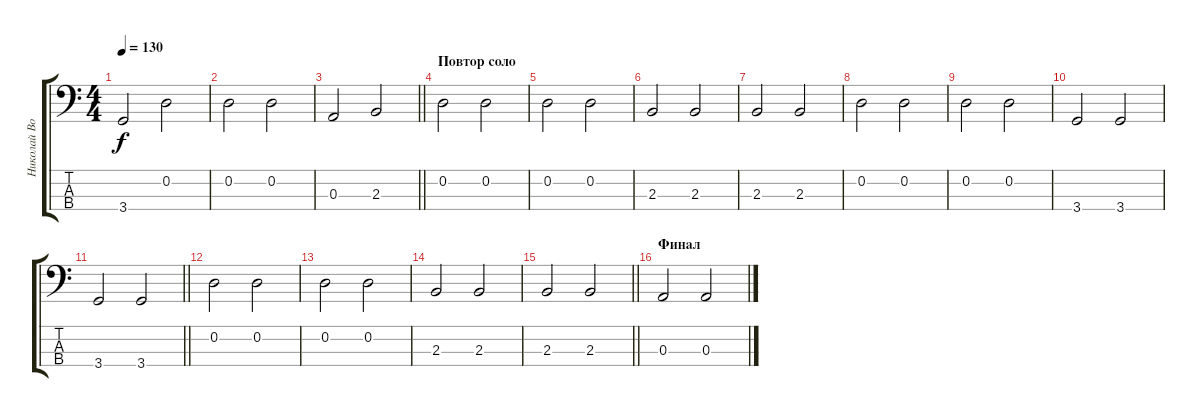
\track ("Николай Воронов (бас-гитара)" "Николай Во") {instrument fretlessbass}
\staff {score tabs}
\tuning (G2 D2 A1 E1) {hide}
\ts (4 4)
\tempo 130
\clef f4
\ks c
3.4.2{dy f} 0.2.2 |
0.2.2 0.2.2 |
\barLineRight lightlight
0.3.2 2.3.2 |
\section ("" "Повтор соло")
0.2.2 0.2.2 |
0.2.2 0.2.2 |
2.3.2 2.3.2 |
2.3.2 2.3.2 |
0.2.2 0.2.2 |
0.2.2 0.2.2 |
3.4.2 3.4.2 |
\barLineRight lightlight
3.4.2 3.4.2 |
0.2.2 0.2.2 |
0.2.2 0.2.2 |
2.3.2 2.3.2 |
\barLineRight lightlight
2.3.2 2.3.2 |
\section ("" "Финал")
0.3.2 0.3.2
